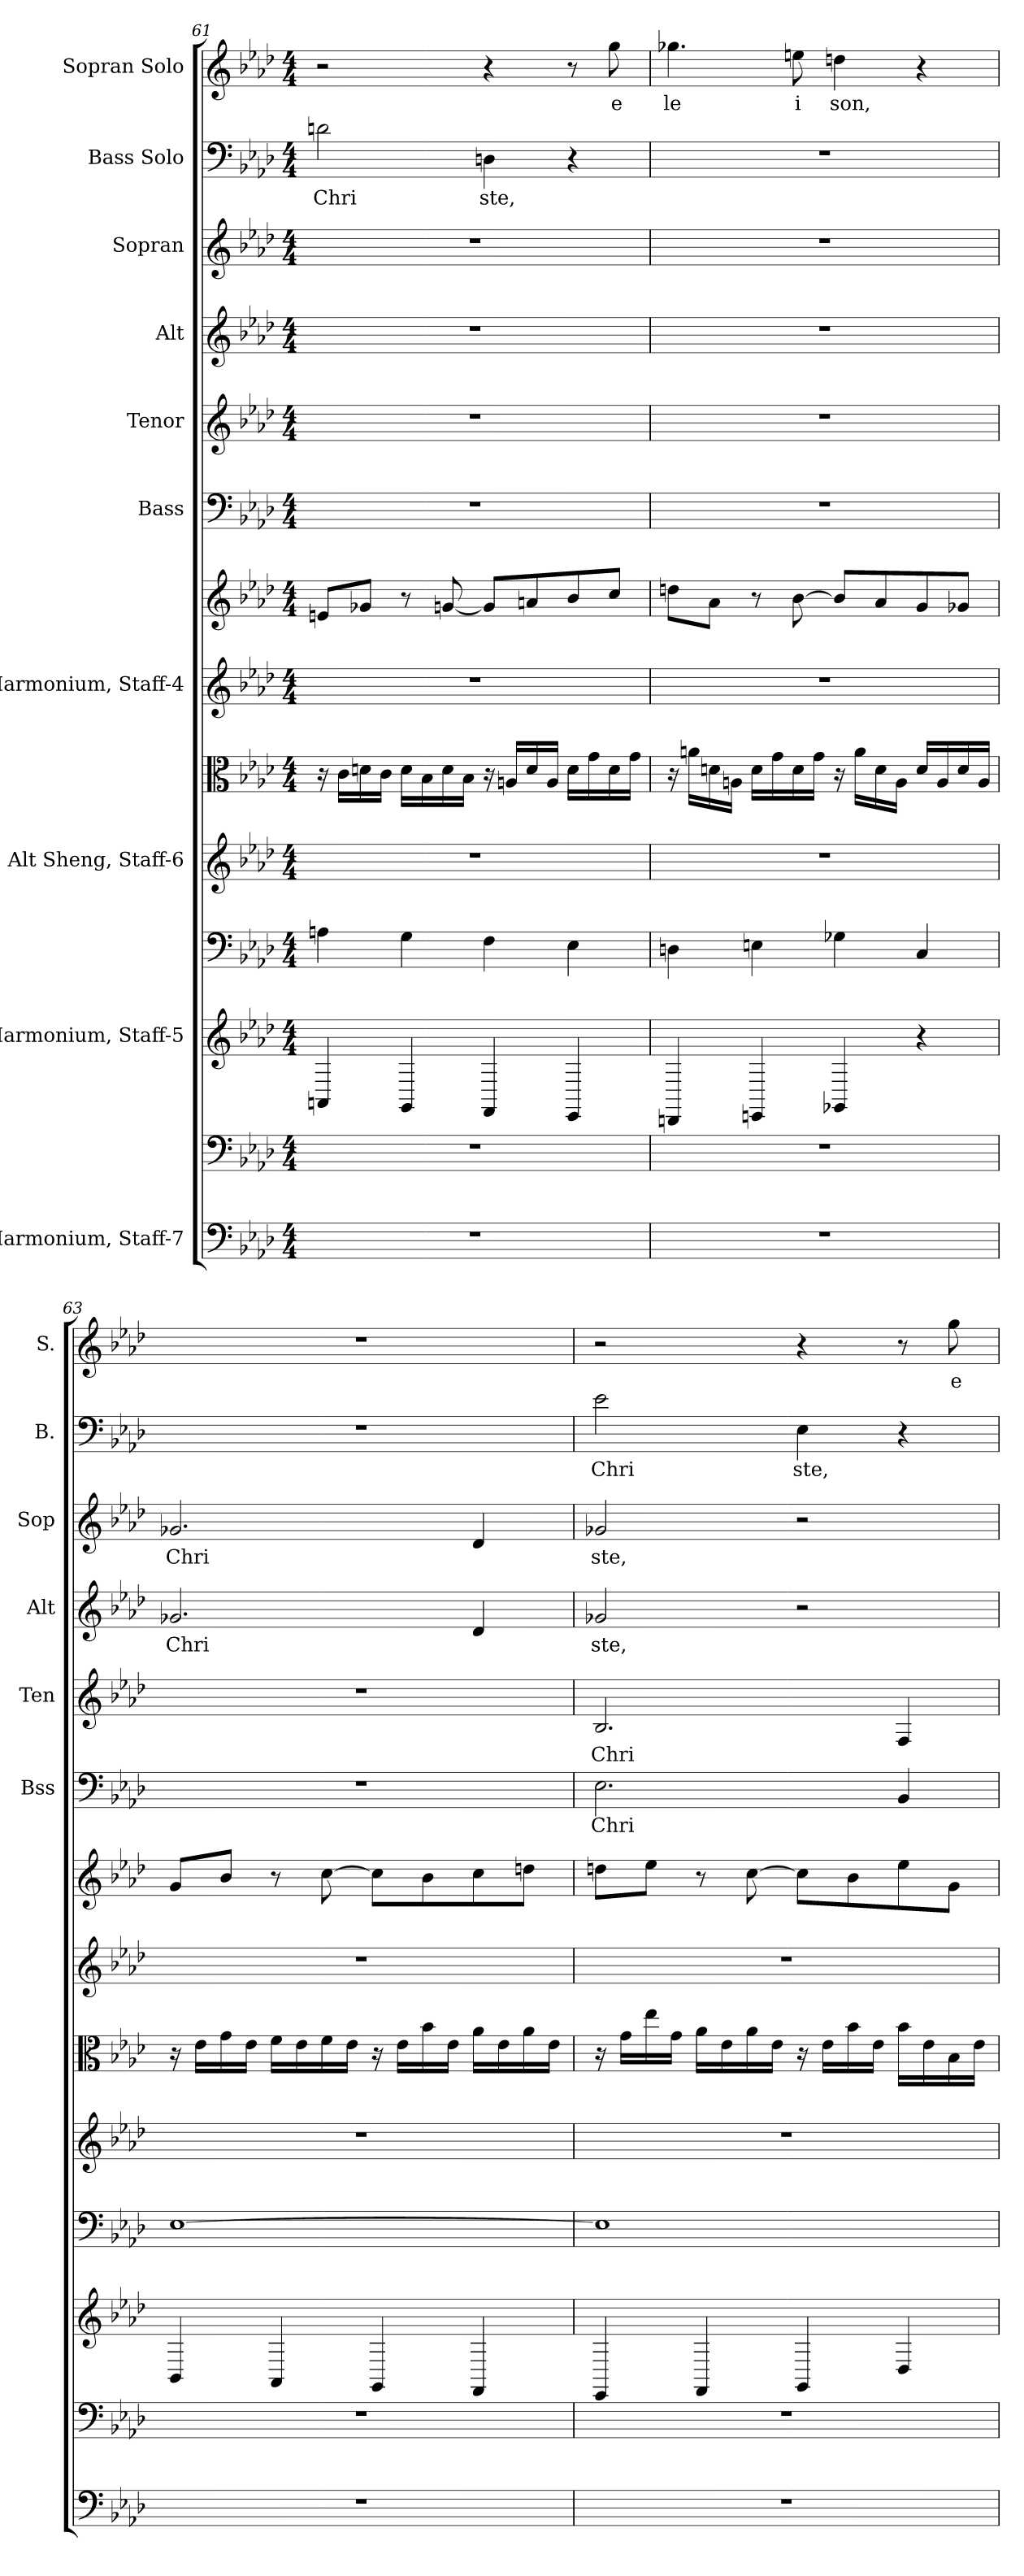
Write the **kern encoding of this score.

**kern	**kern	**kern	**kern	**kern	**kern	**kern	**kern	**kern	**text	**kern	**text	**kern	**text	**kern	**text	**kern	**text	**kern	**text
*part10	*part10	*part9	*part9	*part8	*part8	*part7	*part7	*part6	*part6	*part5	*part5	*part4	*part4	*part3	*part3	*part2	*part2	*part1	*part1
*staff14	*staff13	*staff12	*staff11	*staff10	*staff9	*staff8	*staff7	*staff6	*staff6	*staff5	*staff5	*staff4	*staff4	*staff3	*staff3	*staff2	*staff2	*staff1	*staff1
*I"Harmonium, Staff-7	*	*I"Harmonium, Staff-5	*	*I"Alt Sheng, Staff-6	*	*I"Harmonium, Staff-4	*	*I"Bass	*	*I"Tenor	*	*I"Alt	*	*I"Sopran	*	*I"Bass Solo	*	*I"Sopran Solo	*
*	*	*	*	*	*	*	*	*I'Bss	*	*I'Ten	*	*I'Alt	*	*I'Sop	*	*I'B.	*	*I'S.	*
!!LO:PB:g=z
*clefF4	*clefF4	*clefG2	*clefF4	*clefG2	*clefC3	*clefG2	*clefG2	*clefF4	*	*clefG2	*	*clefG2	*	*clefG2	*	*clefF4	*	*clefG2	*
*	*	*	*	*	*	*	*	*	*	*ITrd4c7	*	*ITrd2c3	*	*ITrd2c3	*	*	*	*	*
*k[b-e-a-d-]	*k[b-e-a-d-]	*k[b-e-a-d-]	*k[b-e-a-d-]	*k[b-e-a-d-]	*k[b-e-a-d-]	*k[b-e-a-d-]	*k[b-e-a-d-]	*k[b-e-a-d-]	*	*k[b-e-a-d-g-]	*	*k[b-]	*	*k[b-]	*	*k[b-e-a-d-]	*	*k[b-e-a-d-]	*
*M4/4	*M4/4	*M4/4	*M4/4	*M4/4	*M4/4	*M4/4	*M4/4	*M4/4	*	*M4/4	*	*M4/4	*	*M4/4	*	*M4/4	*	*M4/4	*
=61	=61	=61	=61	=61	=61	=61	=61	=61	=61	=61	=61	=61	=61	=61	=61	=61	=61	=61	=61
1r	1r	4AAn/	4An\	1r	16r	1r	8en/L	1r	.	1r	.	1r	.	1r	.	2dn\	Chri	2r	.
.	.	.	.	.	16c\LL	.	.	.	.	.	.	.	.	.	.	.	.	.	.
.	.	.	.	.	16dn\	.	8g-X/J	.	.	.	.	.	.	.	.	.	.	.	.
.	.	.	.	.	16c\JJ	.	.	.	.	.	.	.	.	.	.	.	.	.	.
.	.	4GG/	4G\	.	16d\LL	.	8r	.	.	.	.	.	.	.	.	.	.	.	.
.	.	.	.	.	16B-\	.	.	.	.	.	.	.	.	.	.	.	.	.	.
.	.	.	.	.	16d\	.	[8gn/	.	.	.	.	.	.	.	.	.	.	.	.
.	.	.	.	.	16B-\JJ	.	.	.	.	.	.	.	.	.	.	.	.	.	.
.	.	4FF/	4F\	.	16r	.	8g/L]	.	.	.	.	.	.	.	.	4Dn\	ste,	4r	.
.	.	.	.	.	16An/LL	.	.	.	.	.	.	.	.	.	.	.	.	.	.
.	.	.	.	.	16d/	.	8an/	.	.	.	.	.	.	.	.	.	.	.	.
.	.	.	.	.	16A/JJ	.	.	.	.	.	.	.	.	.	.	.	.	.	.
.	.	4EE-/	4E-\	.	16d\LL	.	8b-/	.	.	.	.	.	.	.	.	4r	.	8r	.
.	.	.	.	.	16g\	.	.	.	.	.	.	.	.	.	.	.	.	.	.
.	.	.	.	.	16d\	.	8cc/J	.	.	.	.	.	.	.	.	.	.	8gg\	e
.	.	.	.	.	16g\JJ	.	.	.	.	.	.	.	.	.	.	.	.	.	.
=62	=62	=62	=62	=62	=62	=62	=62	=62	=62	=62	=62	=62	=62	=62	=62	=62	=62	=62	=62
1r	1r	4DDn/	4Dn\	1r	16r	1r	8ddn\L	1r	.	1r	.	1r	.	1r	.	1r	.	4.gg-X\	le
.	.	.	.	.	16an\LL	.	.	.	.	.	.	.	.	.	.	.	.	.	.
.	.	.	.	.	16dn\	.	8a-\J	.	.	.	.	.	.	.	.	.	.	.	.
.	.	.	.	.	16An\JJ	.	.	.	.	.	.	.	.	.	.	.	.	.	.
.	.	4EEn/	4En\	.	16d\LL	.	8r	.	.	.	.	.	.	.	.	.	.	.	.
.	.	.	.	.	16g\	.	.	.	.	.	.	.	.	.	.	.	.	.	.
.	.	.	.	.	16d\	.	[8b-\	.	.	.	.	.	.	.	.	.	.	8een\	i
.	.	.	.	.	16g\JJ	.	.	.	.	.	.	.	.	.	.	.	.	.	.
.	.	4GG-X/	4G-X\	.	16r	.	8b-/L]	.	.	.	.	.	.	.	.	.	.	4ddn\	son,
.	.	.	.	.	16a\LL	.	.	.	.	.	.	.	.	.	.	.	.	.	.
.	.	.	.	.	16d\	.	8a-/	.	.	.	.	.	.	.	.	.	.	.	.
.	.	.	.	.	16A\JJ	.	.	.	.	.	.	.	.	.	.	.	.	.	.
.	.	4r	4C/	.	16d/LL	.	8g/	.	.	.	.	.	.	.	.	.	.	4r	.
.	.	.	.	.	16A/	.	.	.	.	.	.	.	.	.	.	.	.	.	.
.	.	.	.	.	16d/	.	8g-X/J	.	.	.	.	.	.	.	.	.	.	.	.
.	.	.	.	.	16A/JJ	.	.	.	.	.	.	.	.	.	.	.	.	.	.
!!LO:PB:g=z
=63	=63	=63	=63	=63	=63	=63	=63	=63	=63	=63	=63	=63	=63	=63	=63	=63	=63	=63	=63
1r	1r	4BB-/	[1E-	1r	16r	1r	8g/L	1r	.	1r	.	2.e-X/	Chri	2.e-X/	Chri	1r	.	1r	.
.	.	.	.	.	16e-\LL	.	.	.	.	.	.	.	.	.	.	.	.	.	.
.	.	.	.	.	16g\	.	8b-/J	.	.	.	.	.	.	.	.	.	.	.	.
.	.	.	.	.	16e-\JJ	.	.	.	.	.	.	.	.	.	.	.	.	.	.
.	.	4AA-/	.	.	16f\LL	.	8r	.	.	.	.	.	.	.	.	.	.	.	.
.	.	.	.	.	16e-\	.	.	.	.	.	.	.	.	.	.	.	.	.	.
.	.	.	.	.	16f\	.	[8cc\	.	.	.	.	.	.	.	.	.	.	.	.
.	.	.	.	.	16e-\JJ	.	.	.	.	.	.	.	.	.	.	.	.	.	.
.	.	4GG/	.	.	16r	.	8cc\L]	.	.	.	.	.	.	.	.	.	.	.	.
.	.	.	.	.	16e-\LL	.	.	.	.	.	.	.	.	.	.	.	.	.	.
.	.	.	.	.	16b-\	.	8b-\	.	.	.	.	.	.	.	.	.	.	.	.
.	.	.	.	.	16e-\JJ	.	.	.	.	.	.	.	.	.	.	.	.	.	.
.	.	4FF/	.	.	16a-\LL	.	8cc\	.	.	.	.	4B-/	.	4B-/	.	.	.	.	.
.	.	.	.	.	16e-\	.	.	.	.	.	.	.	.	.	.	.	.	.	.
.	.	.	.	.	16a-\	.	8ddn\J	.	.	.	.	.	.	.	.	.	.	.	.
.	.	.	.	.	16e-\JJ	.	.	.	.	.	.	.	.	.	.	.	.	.	.
=64	=64	=64	=64	=64	=64	=64	=64	=64	=64	=64	=64	=64	=64	=64	=64	=64	=64	=64	=64
1r	1r	4EE-/	1E-]	1r	16r	1r	8ddn\L	2.E-\	Chri	2.E-/	Chri	2e-X/	ste,	2e-X/	ste,	2e-\	Chri	2r	.
.	.	.	.	.	16g\LL	.	.	.	.	.	.	.	.	.	.	.	.	.	.
.	.	.	.	.	16ee-\	.	8ee-\J	.	.	.	.	.	.	.	.	.	.	.	.
.	.	.	.	.	16g\JJ	.	.	.	.	.	.	.	.	.	.	.	.	.	.
.	.	4FF/	.	.	16a-\LL	.	8r	.	.	.	.	.	.	.	.	.	.	.	.
.	.	.	.	.	16e-\	.	.	.	.	.	.	.	.	.	.	.	.	.	.
.	.	.	.	.	16a-\	.	[8cc\	.	.	.	.	.	.	.	.	.	.	.	.
.	.	.	.	.	16e-\JJ	.	.	.	.	.	.	.	.	.	.	.	.	.	.
.	.	4GG/	.	.	16r	.	8cc\L]	.	.	.	.	2r	.	2r	.	4E-\	ste,	4r	.
.	.	.	.	.	16e-\LL	.	.	.	.	.	.	.	.	.	.	.	.	.	.
.	.	.	.	.	16b-\	.	8b-\	.	.	.	.	.	.	.	.	.	.	.	.
.	.	.	.	.	16e-\JJ	.	.	.	.	.	.	.	.	.	.	.	.	.	.
.	.	4D-/	.	.	16b-\LL	.	8ee-\	4BB-/	.	4BB-/	.	.	.	.	.	4r	.	8r	.
.	.	.	.	.	16e-\	.	.	.	.	.	.	.	.	.	.	.	.	.	.
.	.	.	.	.	16B-\	.	8g\J	.	.	.	.	.	.	.	.	.	.	8gg\	e
.	.	.	.	.	16e-\JJ	.	.	.	.	.	.	.	.	.	.	.	.	.	.
=	=	=	=	=	=	=	=	=	=	=	=	=	=	=	=	=	=	=	=
*-	*-	*-	*-	*-	*-	*-	*-	*-	*-	*-	*-	*-	*-	*-	*-	*-	*-	*-	*-
